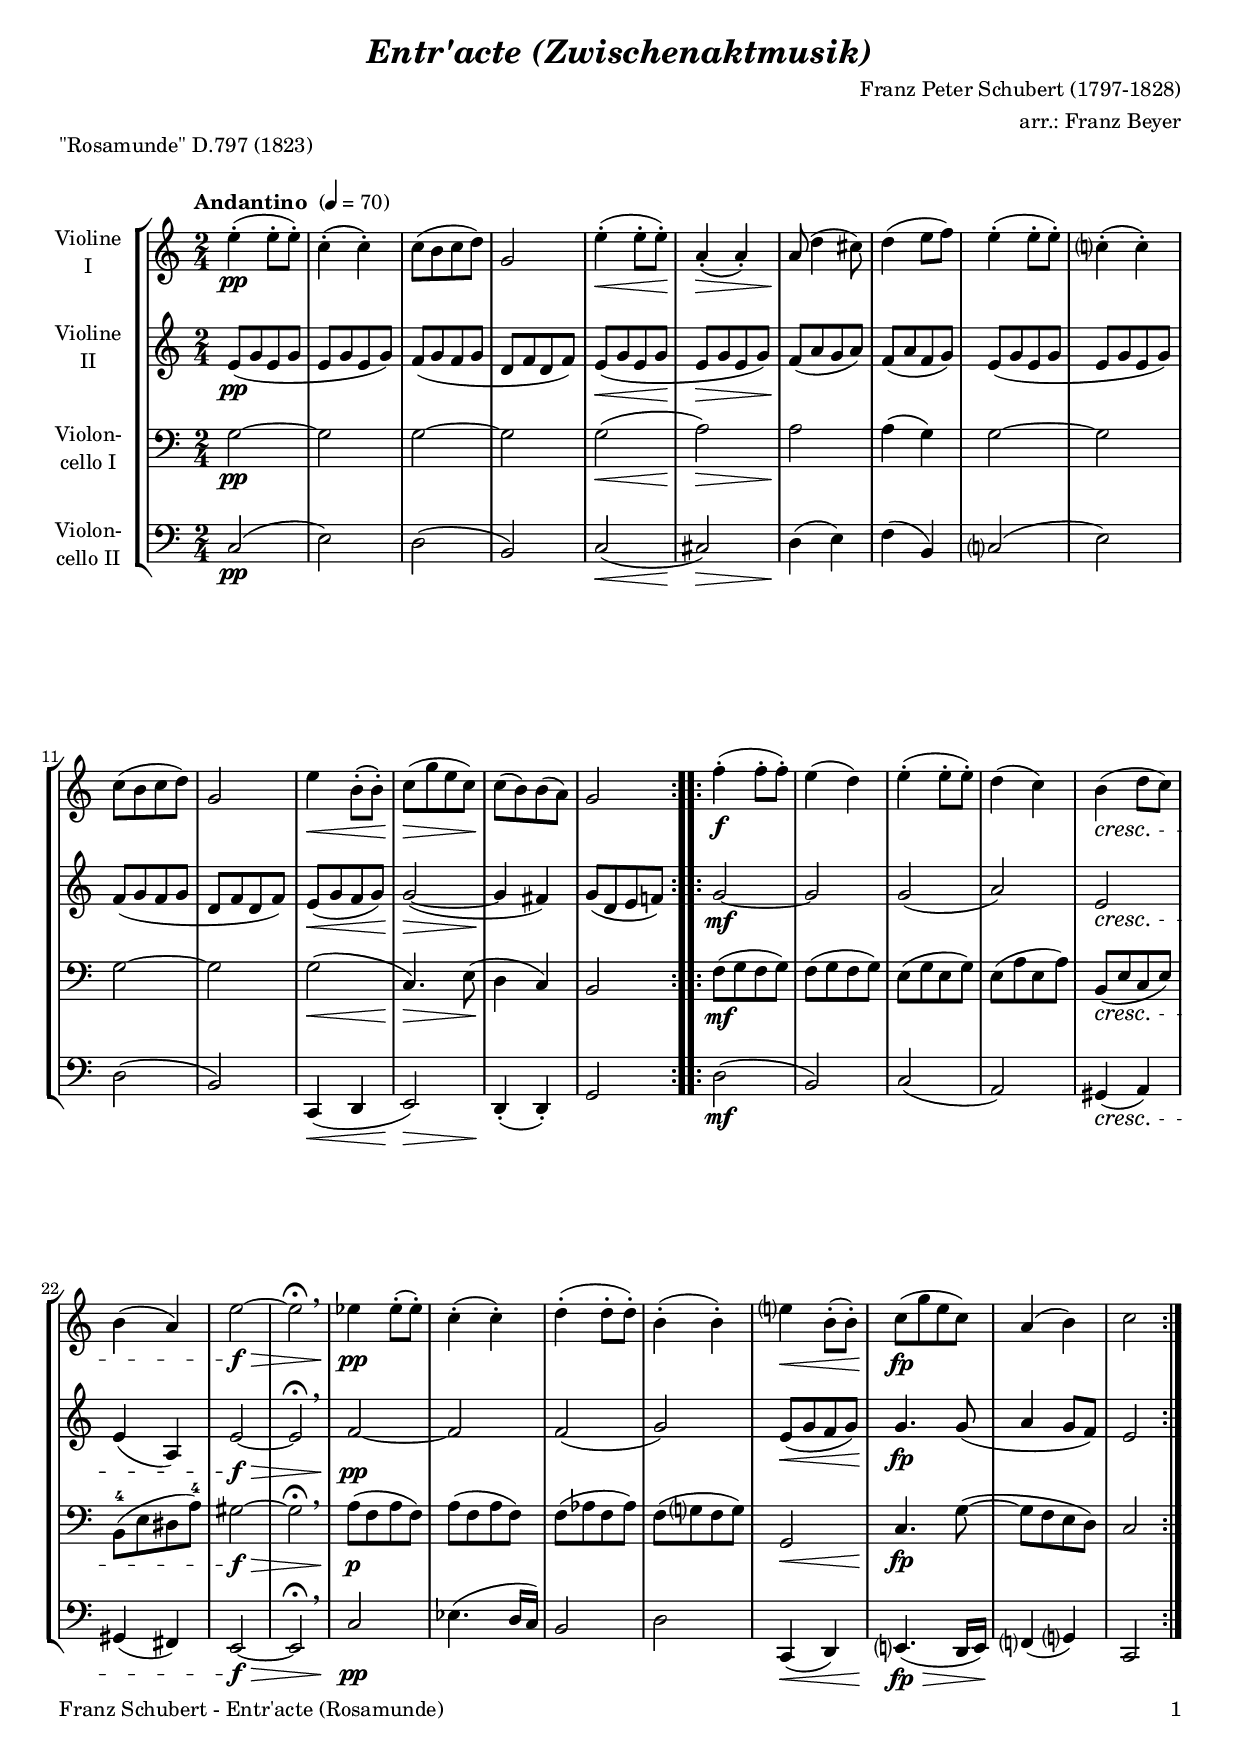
\version "2.22.0"
\include "deutsch.ly"
  
#(set-global-staff-size 18)

\header {
  title     = \markup \bold \italic "Entr'acte (Zwischenaktmusik)"
  composer  = "Franz Peter Schubert (1797-1828)"
  arranger  = "arr.: Franz Beyer"
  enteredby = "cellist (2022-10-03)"
  piece     = "\"Rosamunde\" D.797 (1823)"
}

voiceconsts = {
  \key c \major
  \time 2/4
  \clef "treble"
  \numericTimeSignature
  \compressEmptyMeasures
  % Set default beaming for all staves
  \set Timing.beamExceptions = #'()
  \set Timing.baseMoment     = #(ly:make-moment 1 2)
  \set Timing.beatStructure  = #'(1)
  \tempo "Andantino " 4=70
}

mivl = "violin"
miba = "cello"

rit  = \mark \markup \box \italic "ritenuto"

va = \relative c'' {
  \voiceconsts

  \repeat volta 2 {
    e4(-.\pp e8-. e)-.
    c4(-. c)-.
    c8( h c d)
    g,2
    e'4(-.\< e8-. e)-.
    a,4(-.\!\> a)-.
    a8(\! d4 cis8)
    d4( e8 f)
    e4(-. e8-. e)-.
    c?4(-. c)-.

    c8( h c d)
    g,2
    e'4\< h8(-. h)-.
    c(\!\> g' e c)\!
    c( h) h( a)
    g2
  }

  \repeat volta 2 {
    f'4(-.\f f8-. f)-.
    e4( d)
    e(-. e8-. e)-.
    d4( c)

    h(\cresc d8 c)
    h4( a)
    e'2~\f\>
    e\fermata \breathe
    es4\!\pp es8(-. es)-.
    c4(-. c)-.
    d(-. d8-. d)-.
    h4(-. h)-.
    e?\< h8(-. h)-.
    c(\!\fp g' e c)
    a4( h)
    c2
  }
}

vb = \relative c' {
  \voiceconsts

  \repeat volta 2 {
    e8(\pp g e g
    e g e g)
    f( g f g
    d f d f)
    e(\< g e g
    e\!\> g e g)
    f(\! a g a)
    f( a f g)
    e( g e g e g e g)

    f( g f g
    d f d f)
    e(\< g f g)
    g2(~\>
    g4\! fis)
    g8( d e f!)
  }

  \repeat volta 2 {
    g2~\mf
    g
    g(
    a)

    e\cresc
    e4( a,)
    e'2~\f\>
    e\fermata \breathe
    f~\!\pp
    f
    f(
    g)
    e8(\< g f g)
    g4.\!\fp g8(
    a4 g8 f)
    e2
  }
}

vc = \relative c' {
  \voiceconsts
  \clef "bass"
  
  \repeat volta 2 {
    g2~\pp
    g
    g~
    g
    g(\<
    a)\!\>
    a\!
    a4( g)
    g2~
    g

    g~
    g
    g(\<
    c,4.)\!\> e8(\!
    d4 c)
    h2
  }

  \repeat volta 2 {
    f'8(\mf g f g)
    f( g f g)
    e( g e g)
    e( a e a)

    h,(\cresc e c e)
    h(-4 e dis a')-4
    gis2~\f\>
    gis\fermata \breathe
    a8(\!\p f a f)
    a( f a f)
    f( as f as)
    f( g? f g)
    g,2\<
    c4.\!\fp g'8(~
    g f e d)
    c2
  }
}

vd = \relative c {
  \voiceconsts
  \clef "bass"
  
  \repeat volta 2 {
    c2(\pp
    e)
    d(
    h)
    c(\<
    cis)\!\>
    d4(\! e)
    f( h,)
    c?2(
    e)

    d(
    h)
    c,4(\< d
    e2)\!\>
    d4(-.\! d)-.
    g2
  }

  \repeat volta 2 {
    d'(\mf
    h)
    c(
    a)

    gis4(\cresc a)
    gis( fis)
    e2~\f\>
    e\fermata \breathe
    c'\!\pp
    es4.( d16 c)
    h2
    d
    c,4(\< d)
    e?4.(\!\fp\> d16 e)
    f?4(\! g?)
    c,2
  }
}


music = \new StaffGroup <<
      \new Staff {
	\set Staff.midiInstrument = \mivl
	\set Staff.instrumentName = \markup \center-column { "Violine" "I" }
	\transpose c c { \va }
      }

      \new Staff {
	\set Staff.midiInstrument = \mivl
	\set Staff.instrumentName = \markup \center-column { "Violine" "II" }
	\transpose c c { \vb }
      }

      \new Staff {
	\set Staff.midiInstrument = \miba
	\set Staff.instrumentName = \markup \center-column { "Violon-" "cello I" }
	\transpose c c { \vc }
      }

      \new Staff {
	\set Staff.midiInstrument = \miba
	\set Staff.instrumentName = \markup \center-column { "Violon-" "cello II" }
	\transpose c c { \vd }
      }
>>

\book {
   \paper {
    print-page-number = ##t
    print-first-page-number = ##t
    ragged-last-bottom = ##f
    oddHeaderMarkup = \markup \null
    evenHeaderMarkup = \markup \null
    oddFooterMarkup = \markup {
      \fill-line {
        \on-the-fly #print-page-number-check-first
        "Franz Schubert - Entr'acte (Rosamunde)" \fromproperty #'page:page-number-string
      }
    }
    evenFooterMarkup = \oddFooterMarkup
  } \score {
    \music
    \layout {}
  }

  \score {
    \unfoldRepeats \music

    \midi {
      \context {
        \Score
      }
    }
  }
}